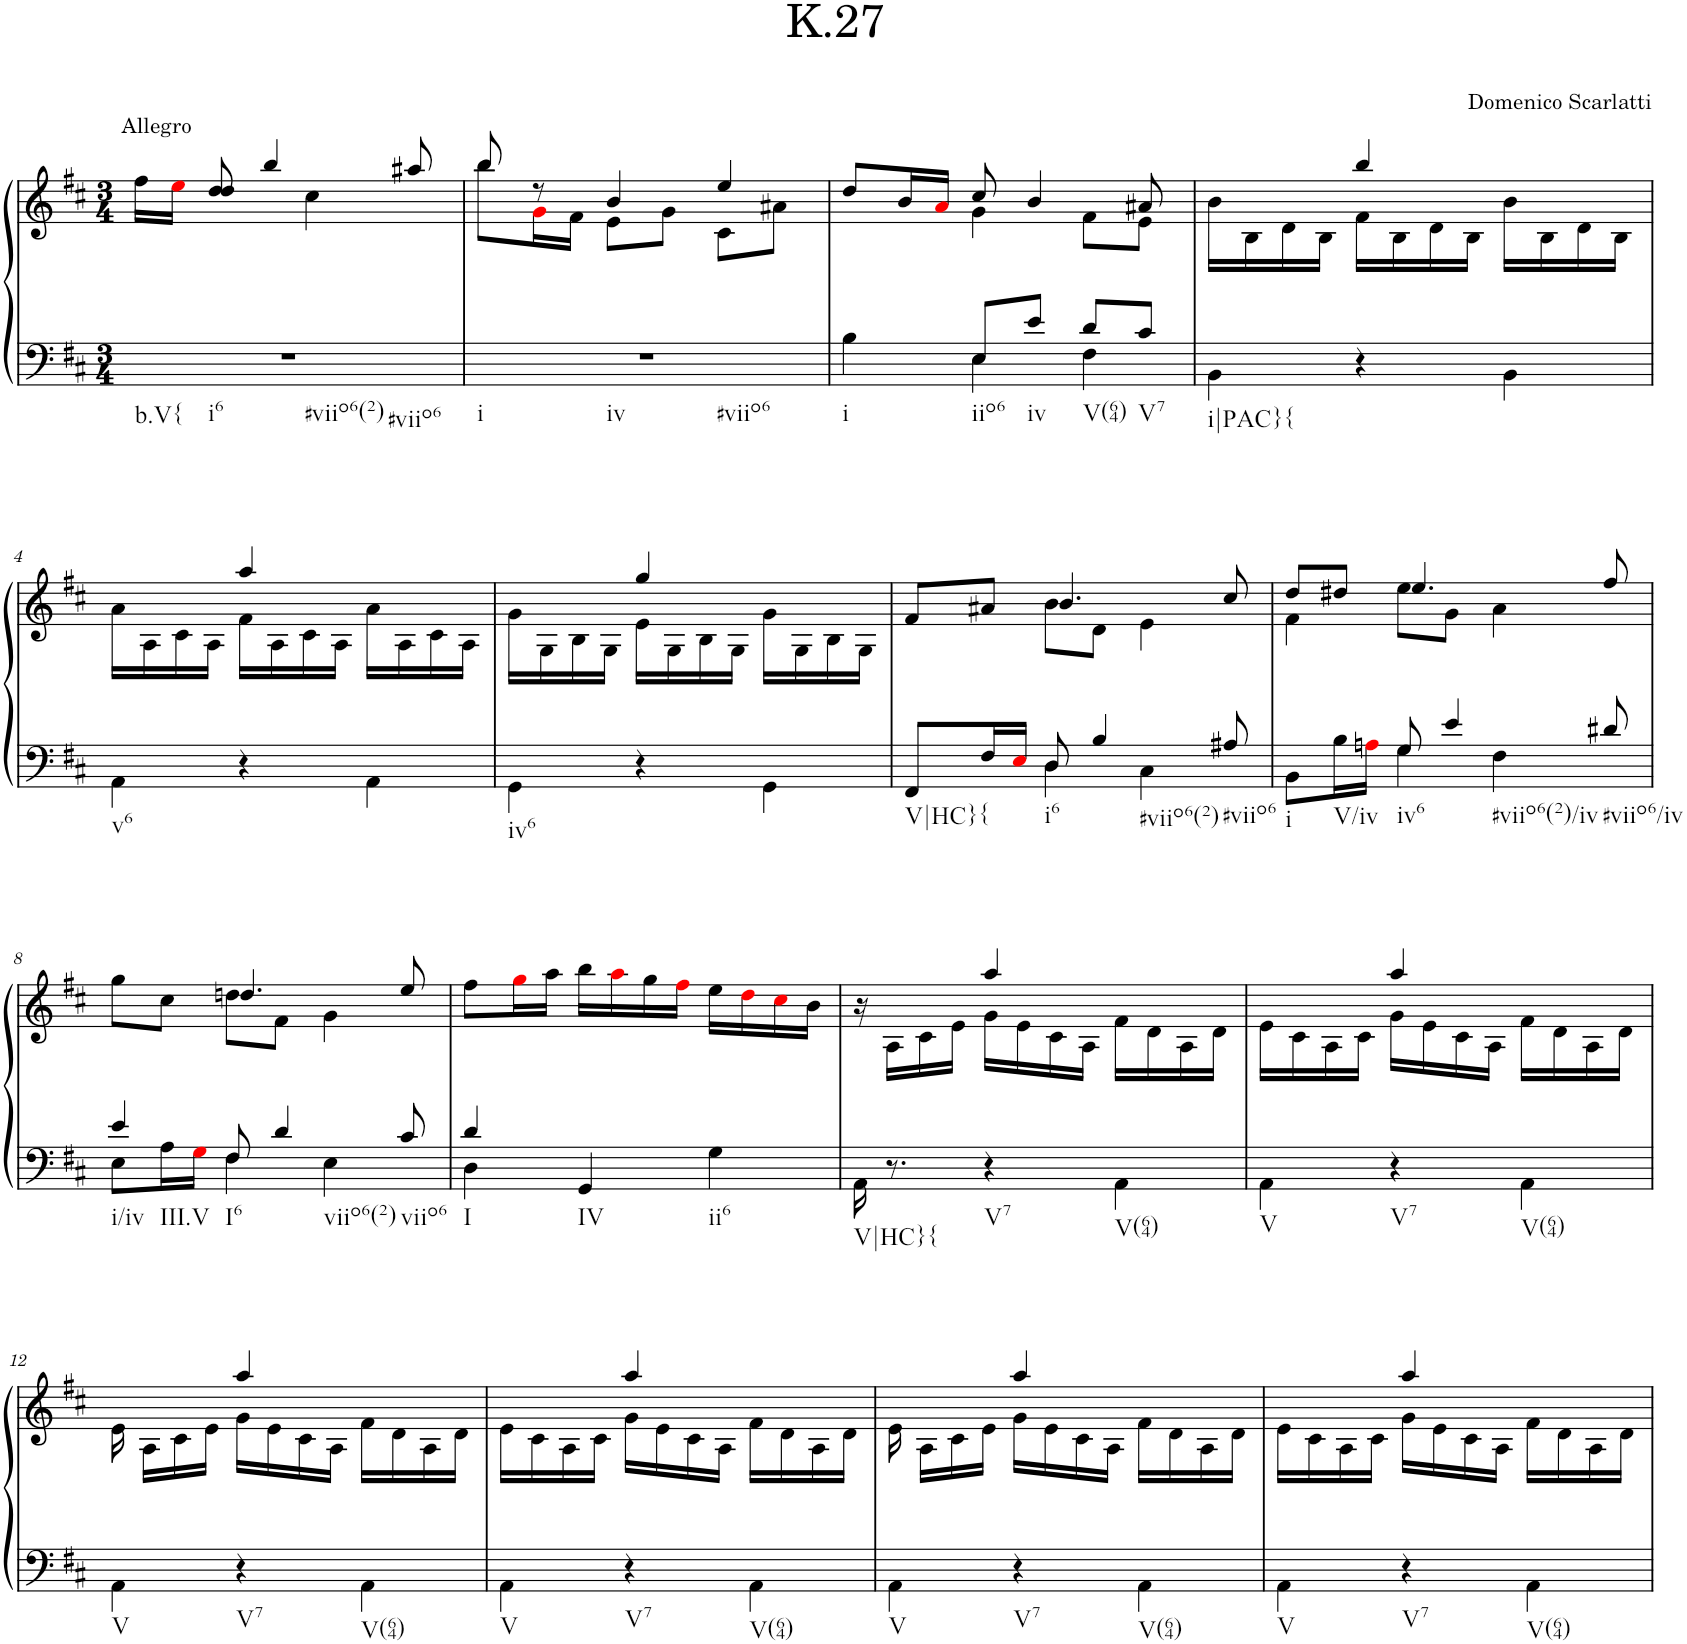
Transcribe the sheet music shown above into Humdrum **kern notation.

**kern	**kern
*part1	*part1
*staff2	*staff1
*I"Piano	*
*I'Pno.	*
*clefF4	*clefG2
*k[f#c#]	*k[f#c#]
*M3/4	*M3/4
=	=
*	*^
!	!LO:TX:a:t=Allegro	!
!LO:TX:b:t=b.V{	!	!
!LO:TX:b:t=i6	!	!
!LO:TX:b:t=#viio6(2)	!	!
!LO:TX:b:t=#viio6	!	!
2.r	16ff#\LL	8ryy
.	16eei\JJ	.
.	8dd/	4dd/
.	4bb/	.
.	.	4cc#\
.	8aa#X/	.
.	8ryy	8ryy
=1	=1	=1
!LO:TX:b:t=i	!	!
!LO:TX:b:t=iv	!	!
!LO:TX:b:t=#viio6	!	!
2.r	8bb/	8bb\L
.	8r	16gi\L
.	.	16f#\JJ
.	4b/	8e\L
.	.	8g\J
.	4ee/	8c#\L
.	.	8a#X\J
=2	=2	=2
*^	*	*
!LO:TX:b:t=i	!	!	!
4B\	4ryy	8dd/L	4ryy
.	.	16b/L	.
.	.	16ai/JJ	.
!LO:TX:b:t=iio6	!	!	!
8E/L	4E\	8cc#/	4g\
!LO:TX:b:t=iv	!	!	!
8e/J	.	4b/	.
!LO:TX:b:t=V(64)	!	!	!
8d/L	4F#\	.	8f#\L
!LO:TX:b:t=V7	!	!	!
8c#/J	.	8a#X/	8e\J
*v	*v	*	*
=3	=3	=3
!LO:TX:b:t=i|PAC}{	!	!
4BB\	16b\LL	4ryy
.	16B\	.
.	16d\	.
.	16B\JJ	.
4r	16f#\LL	4bb/
.	16B\	.
.	16d\	.
.	16B\JJ	.
4BB\	16b\LL	4ryy
.	16B\	.
.	16d\	.
.	16B\JJ	.
!!LO:LB:g=z	!!
=4	=4	=4
!LO:TX:b:t=v6	!	!
4AA\	16a\LL	4ryy
.	16A\	.
.	16c#\	.
.	16A\JJ	.
4r	16f#\LL	4aa/
.	16A\	.
.	16c#\	.
.	16A\JJ	.
4AA\	16a\LL	4ryy
.	16A\	.
.	16c#\	.
.	16A\JJ	.
=5	=5	=5
!LO:TX:b:t=iv6	!	!
4GG\	16g\LL	4ryy
.	16G\	.
.	16B\	.
.	16G\JJ	.
4r	16e\LL	4gg/
.	16G\	.
.	16B\	.
.	16G\JJ	.
4GG\	16g\LL	4ryy
.	16G\	.
.	16B\	.
.	16G\JJ	.
=6	=6	=6
*^	*	*
!LO:TX:b:t=V|HC}	!	!	!
8FF#/L	4ryy	8f#/L	4ryy
!LO:TX:b:t={	!	!	!
16F#/L	.	8a#X/J	.
16Ei/JJ	.	.	.
!LO:TX:b:t=i6	!	!	!
8D/	4D\	4.b/	8b\L
!LO:TX:b:t=#viio6(2)	!	!	!
4B/	.	.	8d\J
.	4C#\	.	4e\
!LO:TX:b:t=#viio6	!	!	!
8A#X/	.	8cc#/	.
=7	=7	=7	=7
!LO:TX:b:t=i	!	!	!
8BB\L	4ryy	8dd/L	4f#\
!LO:TX:b:t=V/iv	!	!	!
16B\L	.	8dd#X/J	.
16Ani\JJ	.	.	.
!LO:TX:b:t=iv6	!	!	!
8G/	4G\	4.ee/	8ee\L
!LO:TX:b:t=#viio6(2)/iv	!	!	!
4e/	.	.	8g\J
.	4F#\	.	4a\
!LO:TX:b:t=#viio6/iv	!	!	!
8d#X/	.	8ff#/	.
!!LO:LB:g=z	!!
=8	=8	=8	=8
!LO:TX:b:t=i/iv	!	!	!
!LO:TX:b:t=III.V	!	!	!
4e/	8E\L	8gg\L	4ryy
.	16A\L	8cc#\J	.
.	16Gi\JJ	.	.
!LO:TX:b:t=I6	!	!	!
8F#/	4F#\	4.ddn/	8dd\L
!LO:TX:b:t=viio6(2)	!	!	!
4d/	.	.	8f#\J
.	4E\	.	4g\
!LO:TX:b:t=viio6	!	!	!
8c#/	.	8ee/	.
*	*	*v	*v
=9	=9	=9
!LO:TX:b:t=I	!	!
4d/	4D\	8ff#\L
.	.	16ggi\L
.	.	16aa\JJ
!LO:TX:b:t=IV	!	!
4GG/	2ryy	16bb\LL
.	.	16aai\
.	.	16gg\
.	.	16ff#i\JJ
!LO:TX:b:t=ii6	!	!
4G\	.	16ee\LL
.	.	16ddi\
.	.	16cc#i\
.	.	16b\JJ
*v	*v	*
=10	=10
*	*^
!LO:TX:b:t=V|HC}{	!	!
16AA\	16r	4ryy
8.r	16A\LL	.
.	16c#\	.
.	16e\JJ	.
!LO:TX:b:t=V7	!	!
4r	16g\LL	4aa/
.	16e\	.
.	16c#\	.
.	16A\JJ	.
!LO:TX:b:t=V(64)	!	!
4AA\	16f#\LL	4ryy
.	16d\	.
.	16A\	.
.	16d\JJ	.
=11	=11	=11
!LO:TX:b:t=V	!	!
4AA\	16e\LL	4ryy
.	16c#\	.
.	16A\	.
.	16c#\JJ	.
!LO:TX:b:t=V7	!	!
4r	16g\LL	4aa/
.	16e\	.
.	16c#\	.
.	16A\JJ	.
!LO:TX:b:t=V(64)	!	!
4AA\	16f#\LL	4ryy
.	16d\	.
.	16A\	.
.	16d\JJ	.
!!LO:LB:g=z	!!
=12	=12	=12
!LO:TX:b:t=V	!	!
4AA\	16e\	4ryy
.	16A\LL	.
.	16c#\	.
.	16e\JJ	.
!LO:TX:b:t=V7	!	!
4r	16g\LL	4aa/
.	16e\	.
.	16c#\	.
.	16A\JJ	.
!LO:TX:b:t=V(64)	!	!
4AA\	16f#\LL	4ryy
.	16d\	.
.	16A\	.
.	16d\JJ	.
=13	=13	=13
!LO:TX:b:t=V	!	!
4AA\	16e\LL	4ryy
.	16c#\	.
.	16A\	.
.	16c#\JJ	.
!LO:TX:b:t=V7	!	!
4r	16g\LL	4aa/
.	16e\	.
.	16c#\	.
.	16A\JJ	.
!LO:TX:b:t=V(64)	!	!
4AA\	16f#\LL	4ryy
.	16d\	.
.	16A\	.
.	16d\JJ	.
=14	=14	=14
!LO:TX:b:t=V	!	!
4AA\	16e\	4ryy
.	16A\LL	.
.	16c#\	.
.	16e\JJ	.
!LO:TX:b:t=V7	!	!
4r	16g\LL	4aa/
.	16e\	.
.	16c#\	.
.	16A\JJ	.
!LO:TX:b:t=V(64)	!	!
4AA\	16f#\LL	4ryy
.	16d\	.
.	16A\	.
.	16d\JJ	.
=15	=15	=15
!LO:TX:b:t=V	!	!
4AA\	16e\LL	4ryy
.	16c#\	.
.	16A\	.
.	16c#\JJ	.
!LO:TX:b:t=V7	!	!
4r	16g\LL	4aa/
.	16e\	.
.	16c#\	.
.	16A\JJ	.
!LO:TX:b:t=V(64)	!	!
4AA\	16f#\LL	4ryy
.	16d\	.
.	16A\	.
.	16d\JJ	.
*	*v	*v
=	=
*-	*-
